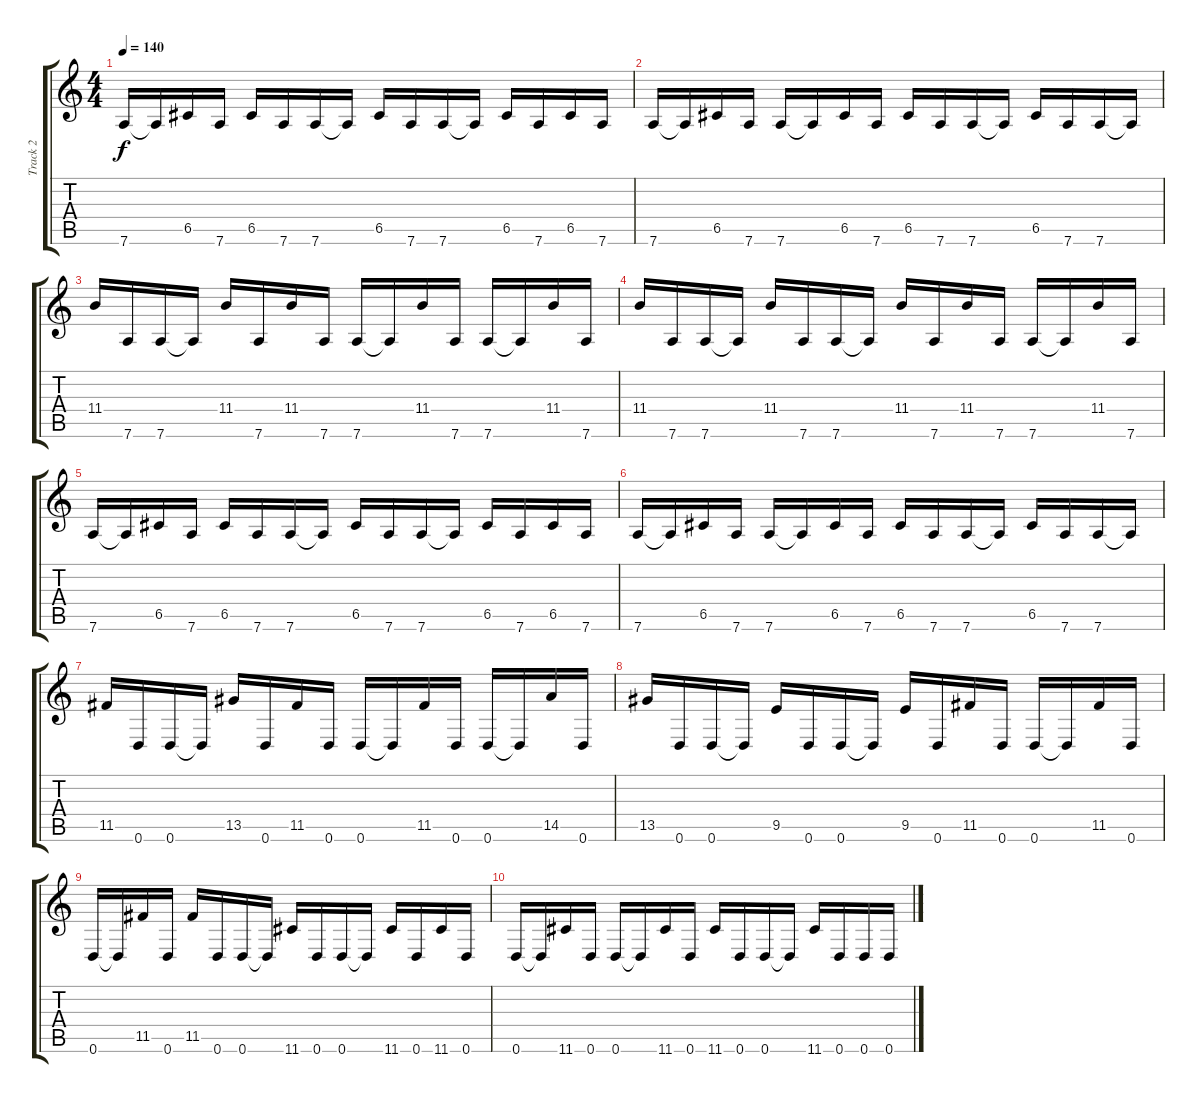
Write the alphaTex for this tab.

\track ("Track 2" "Track 2") {instrument distortionguitar}
\staff {score tabs}
\tuning (D4 A3 F3 C3 G2 D2) {hide}
\ts (4 4)
\tempo 140
\clef g2
\ks c
7.6.16{dy f} 7.6{t}.16 6.5.16 7.6.16 6.5.16 7.6.16 7.6.16 7.6{t}.16 6.5.16 7.6.16 7.6.16 7.6{t}.16 6.5.16 7.6.16 6.5.16 7.6.16 |
7.6.16 7.6{t}.16 6.5.16 7.6.16 7.6.16 7.6{t}.16 6.5.16 7.6.16 6.5.16 7.6.16 7.6.16 7.6{t}.16 6.5.16 7.6.16 7.6.16 7.6{t}.16 |
11.4.16 7.6.16 7.6.16 7.6{t}.16 11.4.16 7.6.16 11.4.16 7.6.16 7.6.16 7.6{t}.16 11.4.16 7.6.16 7.6.16 7.6{t}.16 11.4.16 7.6.16 |
11.4.16 7.6.16 7.6.16 7.6{t}.16 11.4.16 7.6.16 7.6.16 7.6{t}.16 11.4.16 7.6.16 11.4.16 7.6.16 7.6.16 7.6{t}.16 11.4.16 7.6.16 |
7.6.16 7.6{t}.16 6.5.16 7.6.16 6.5.16 7.6.16 7.6.16 7.6{t}.16 6.5.16 7.6.16 7.6.16 7.6{t}.16 6.5.16 7.6.16 6.5.16 7.6.16 |
7.6.16 7.6{t}.16 6.5.16 7.6.16 7.6.16 7.6{t}.16 6.5.16 7.6.16 6.5.16 7.6.16 7.6.16 7.6{t}.16 6.5.16 7.6.16 7.6.16 7.6{t}.16 |
11.5.16 0.6.16 0.6.16 0.6{t}.16 13.5.16 0.6.16 11.5.16 0.6.16 0.6.16 0.6{t}.16 11.5.16 0.6.16 0.6.16 0.6{t}.16 14.5.16 0.6.16 |
13.5.16 0.6.16 0.6.16 0.6{t}.16 9.5.16 0.6.16 0.6.16 0.6{t}.16 9.5.16 0.6.16 11.5.16 0.6.16 0.6.16 0.6{t}.16 11.5.16 0.6.16 |
0.6.16 0.6{t}.16 11.5.16 0.6.16 11.5.16 0.6.16 0.6.16 0.6{t}.16 11.6.16 0.6.16 0.6.16 0.6{t}.16 11.6.16 0.6.16 11.6.16 0.6.16 |
0.6.16 0.6{t}.16 11.6.16 0.6.16 0.6.16 0.6{t}.16 11.6.16 0.6.16 11.6.16 0.6.16 0.6.16 0.6{t}.16 11.6.16 0.6.16 0.6.16 0.6.16
